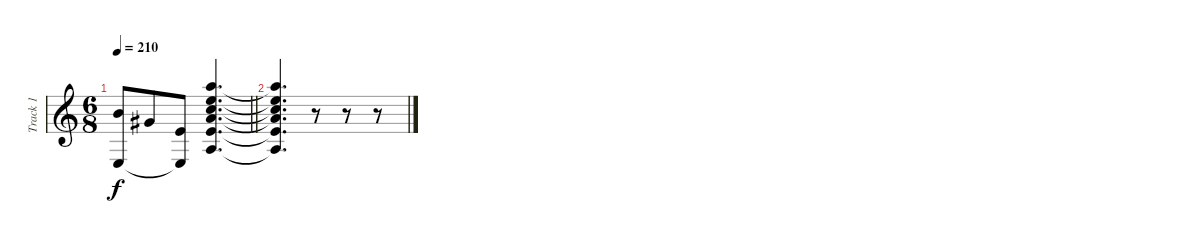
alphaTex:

\track ("Track 1" "Track 1") {instrument acousticguitarnylon}
\staff {score}
\tuning (E4 B3 G3 D3 A2 E2) {hide}
\ts (6 8)
\tempo 210
\clef g2
\barLineRight lightlight
\ks c
(0.2 0.6).8{dy f} 1.3.8 (2.4 0.6{t}).8 (5.1 5.2 5.3 7.4 7.5 5.6).4{d bu 480} |
(5.1{t} 5.2{t} 5.3{t} 7.4{t} 7.5{t} 5.6{t}).4{d} r.8 r.8 r.8
